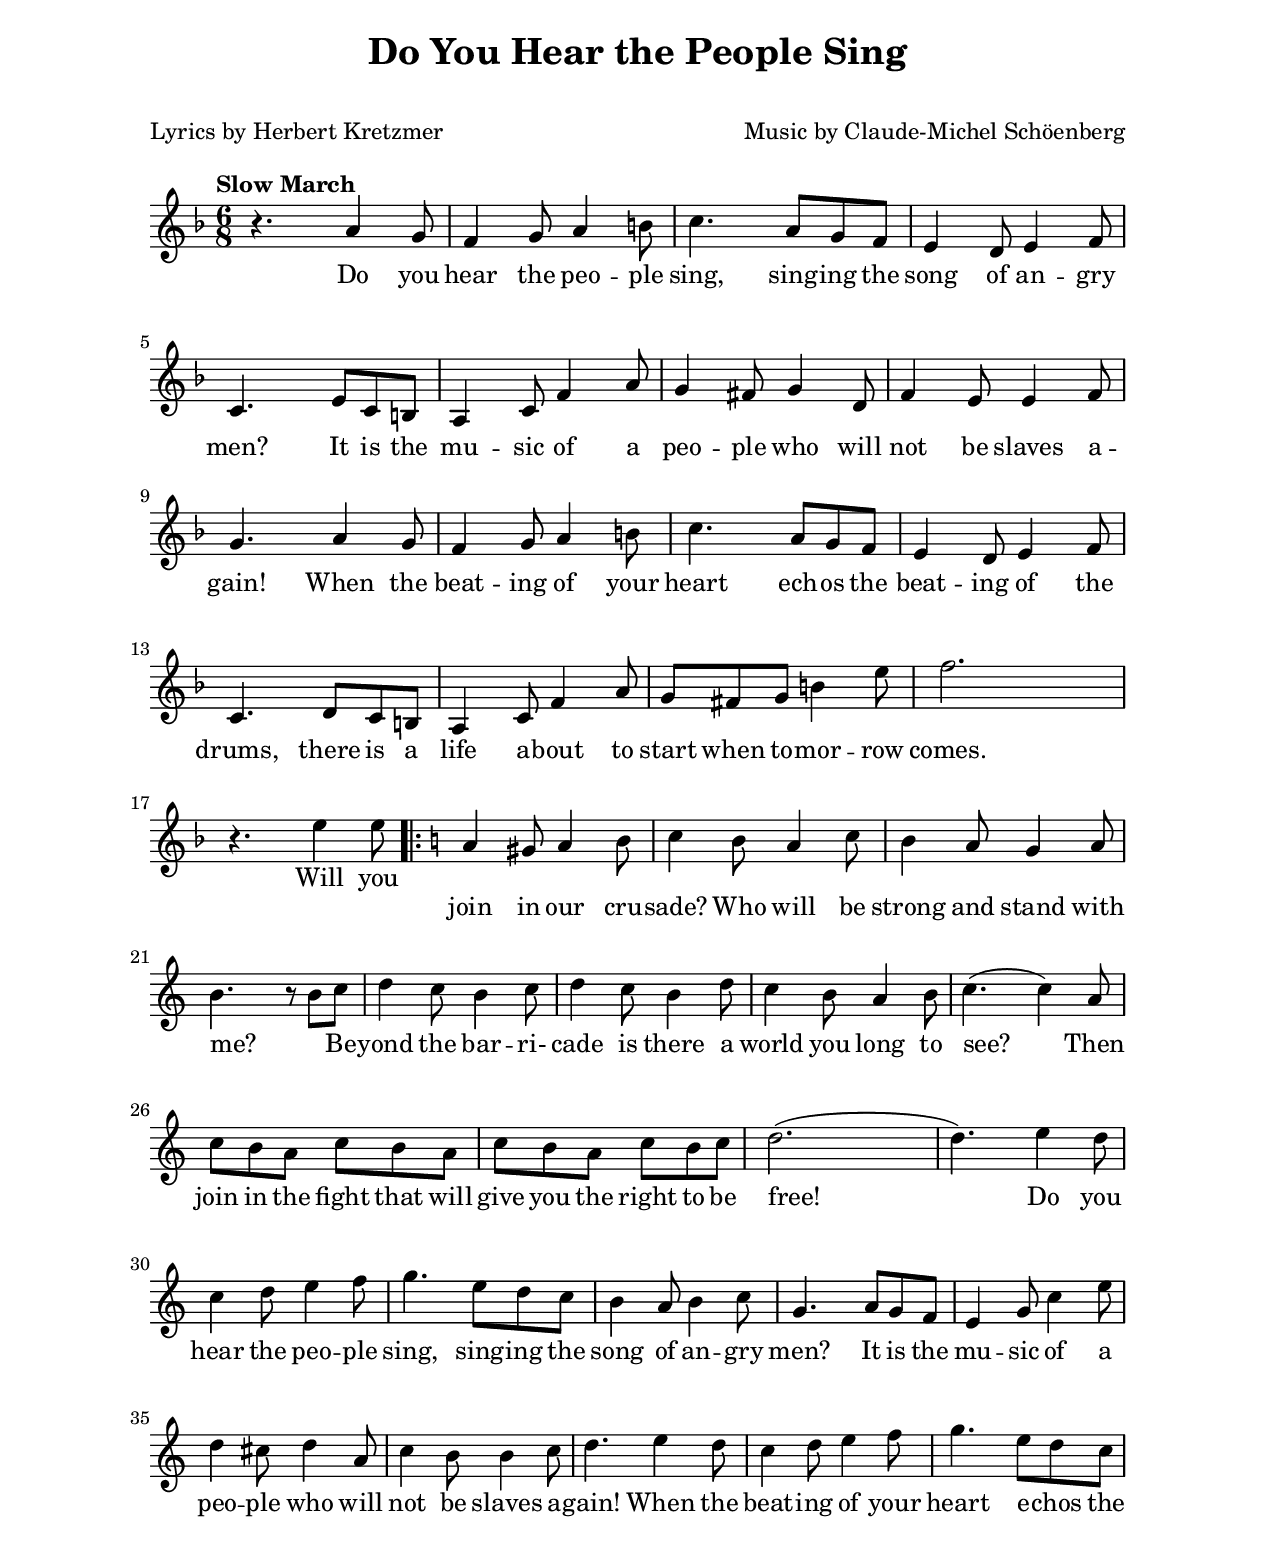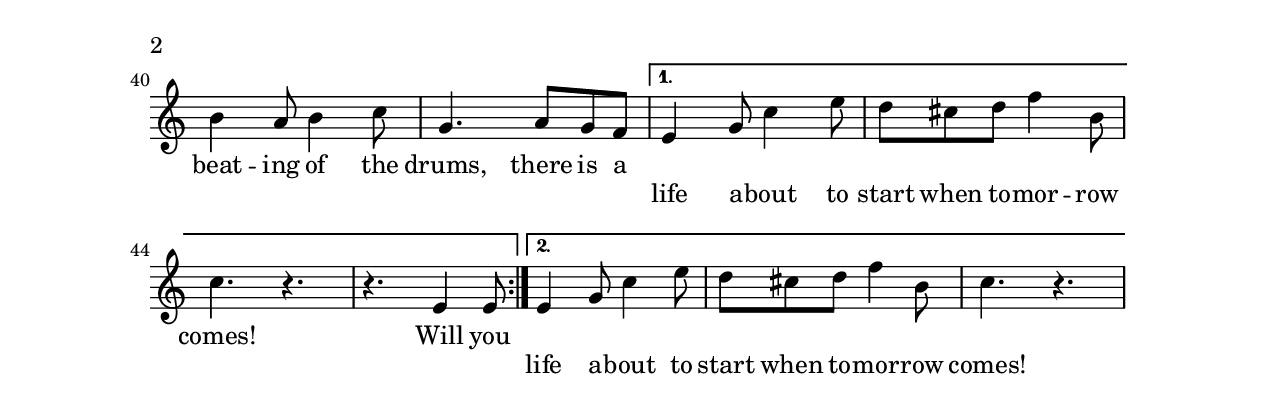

\include "globals.ly"

\header {
    title = "Do You Hear the People Sing"
    composer = "Music by Claude-Michel Schöenberg"
    poet = "Lyrics by Herbert Kretzmer"
}

melodyIntroNotes = \relative c'' {
    \key d \minor
    r4. a4 g8 | f4 g8 a4 b8 | c4. a8 g f | e4 d8 e4 f8 | c4. e8 c b |
    a4 c8 f4 a8 | g4 fs8 g4 d8 | f4 e8 e4 f8 | g4. a4 g8 | f4 g8 a4 b8 | c4. a8 g f | e4 d8 e4 f8 |
    c4. d8 c b | a4 c8 f4 a8 | g fs g b4 e8 | f2. | r4. e4 e8 |
}

melodyRepeatNotes = \relative c'' {
    \key a \minor
    a4 gs8 a4 b8 | c4 b8 a4 c8 | b4 a8 g4 a8 | b4. r8 b8 c8 | d4 c8 b4 c8 |
    d4 c8 b4 d8 | c4 b8 a4 b8 | c4.( c4) a8 | c8 b a c b a | c b a c b c |
    d2.( | d4.) e4 d8 | c4 d8 e4 f8 | g4. e8 d c | b4 a8 b4 c8 |
    g4. a8 g f | e4 g8 c4 e8 | d4 cs8 d4 a8 | c4 b8 b4 c8 | d4. e4 d8 |
    c4 d8 e4 f8 | g4. e8 d c | b4 a8 b4 c8 | g4. a8 g f |
}

melodyFirstEndingNotes = \relative c' {
    e4 g8 c4 e8 | d8 cs d f4 b,8 | c4. r4. | r4. e,4 e8
}

melodySecondEndingNotes = \relative c' {
    e4 g8 c4 e8 | d8 cs d f4 b,8 | c4. r4. ||
}

melodyIntroLyrics = \lyricmode {
    Do you hear the peo -- ple sing, sing -- ing the song of an -- gry men? It is the
    mu -- sic of a peo -- ple who will not be slaves a -- gain! When the beat -- ing of your heart ech -- os the beat -- ing of the
    drums, there is a life a -- bout to start when to -- mor -- row comes. Will you
}

melodyRepeatLyrics = \lyricmode {
    join in our cru -- sade? Who will be strong and stand with me? _ Be -- yond the bar -- ri-
    cade is there a world you long to see? Then join in the fight that will give you the right to be
    free! Do you hear the peo -- ple sing, sing -- ing the song of an -- gry
    men? It is the mu -- sic of a peo -- ple who will not be slaves a -- gain! When the
    beat -- ing of your heart e -- chos the beat -- ing of the drums, there is a
}

melodyFirstEndingLyrics = \lyricmode {
    life a -- bout to start when to -- mor -- row comes! Will you
}

melodySecondEndingLyrics = \lyricmode {
    life a -- bout to start when to -- mor -- row comes!
}

\layout {
    indent = 0
}

\book {
    \score {
        \new Staff <<
            \time 6/8
            \tempo "Slow March"
            \new Voice {
                \new Voice = "intro" \melodyIntroNotes
                \new Voice = "repeat" \repeat volta 2 \melodyRepeatNotes
                \alternative {
                    \new Voice = "firstEnding" \melodyFirstEndingNotes
                    \new Voice = "secondEnding" \melodySecondEndingNotes
                }
            }
            \new Lyrics \lyricsto "intro" \melodyIntroLyrics
            \new Lyrics \lyricsto "repeat" \melodyRepeatLyrics
            \new Lyrics \lyricsto "firstEnding" \melodyFirstEndingLyrics
            \new Lyrics \lyricsto "secondEnding" \melodySecondEndingLyrics
        >>
    }

    \paper {
        page-count = #2
    }
}
